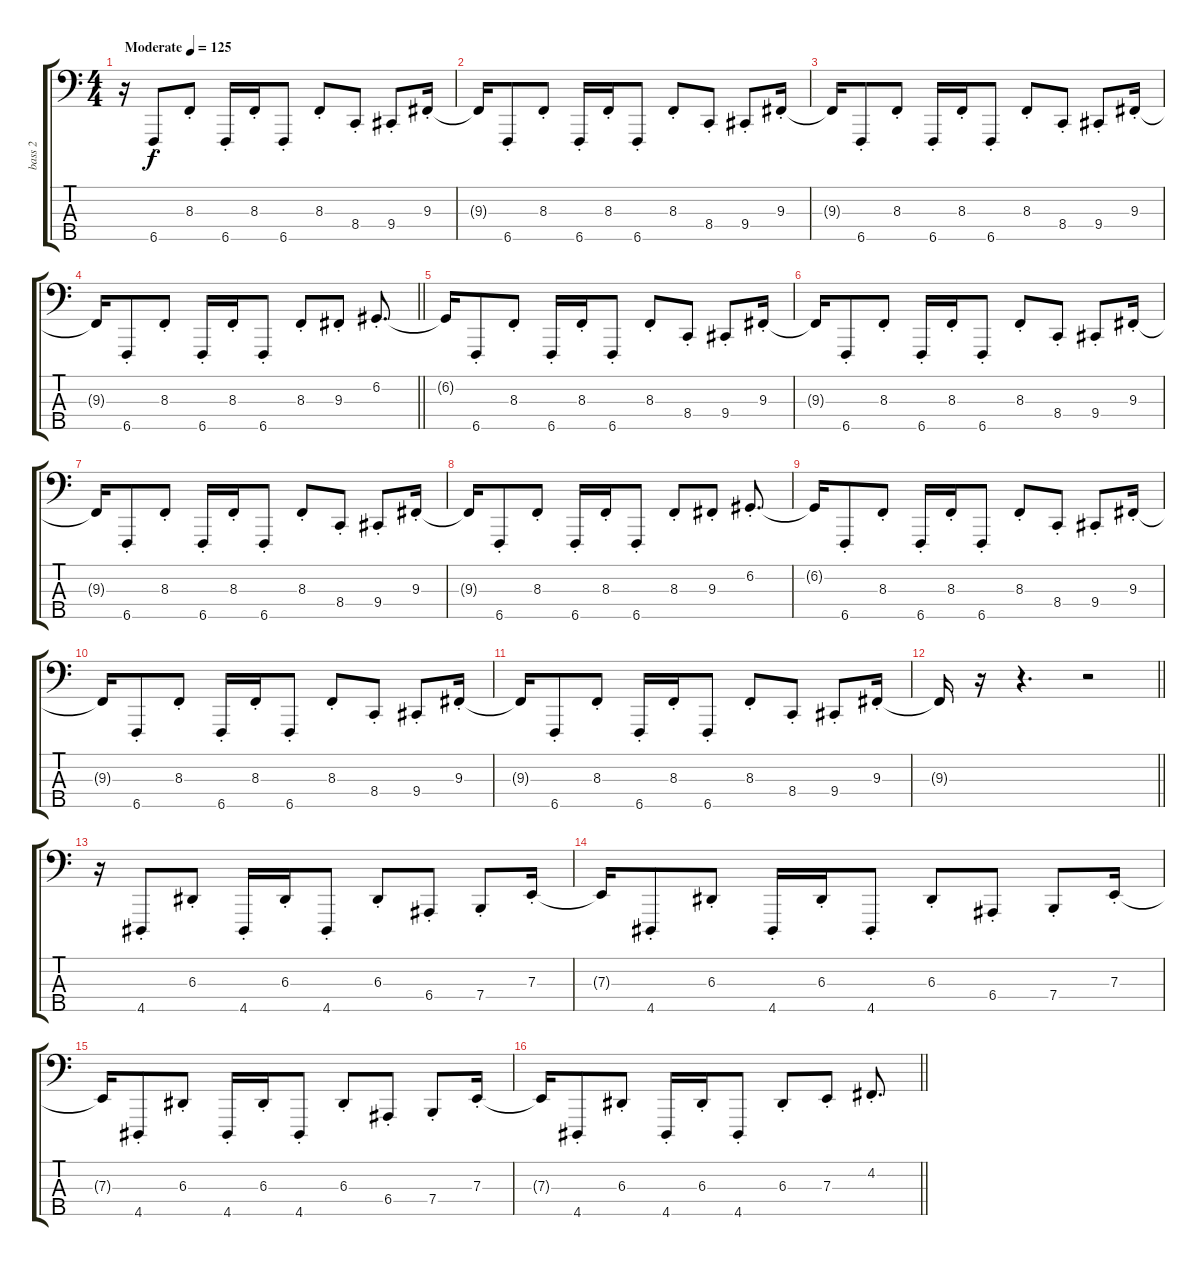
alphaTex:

\track ("bass 2" "bass 2") {instrument pad3polysynth}
\staff {score tabs}
\tuning (G2 D2 A1 E1 B0) {hide}
\ts (4 4)
\tempo (125 "Moderate")
\clef f4
\ks c
r.16{dy f instrument pad3polysynth} 6.5{st}.8 8.3{st}.8 6.5{st}.16 8.3{st}.16 6.5{st}.8 8.3{st}.8 8.4{st}.8 9.4{st}.8 9.3{st}.16 |
9.3{t}.16 6.5{st}.8 8.3{st}.8 6.5{st}.16 8.3{st}.16 6.5{st}.8 8.3{st}.8 8.4{st}.8 9.4{st}.8 9.3{st}.16 |
9.3{t}.16 6.5{st}.8 8.3{st}.8 6.5{st}.16 8.3{st}.16 6.5{st}.8 8.3{st}.8 8.4{st}.8 9.4{st}.8 9.3{st}.16 |
\barLineRight lightlight
9.3{t}.16 6.5{st}.8 8.3{st}.8 6.5{st}.16 8.3{st}.16 6.5{st}.8 8.3{st}.8 9.3{st}.8 6.2{st}.8{d} |
6.2{t}.16 6.5{st}.8 8.3{st}.8 6.5{st}.16 8.3{st}.16 6.5{st}.8 8.3{st}.8 8.4{st}.8 9.4{st}.8 9.3{st}.16 |
9.3{t}.16 6.5{st}.8 8.3{st}.8 6.5{st}.16 8.3{st}.16 6.5{st}.8 8.3{st}.8 8.4{st}.8 9.4{st}.8 9.3{st}.16 |
9.3{t}.16 6.5{st}.8 8.3{st}.8 6.5{st}.16 8.3{st}.16 6.5{st}.8 8.3{st}.8 8.4{st}.8 9.4{st}.8 9.3{st}.16 |
9.3{t}.16 6.5{st}.8 8.3{st}.8 6.5{st}.16 8.3{st}.16 6.5{st}.8 8.3{st}.8 9.3{st}.8 6.2{st}.8{d} |
6.2{t}.16 6.5{st}.8 8.3{st}.8 6.5{st}.16 8.3{st}.16 6.5{st}.8 8.3{st}.8 8.4{st}.8 9.4{st}.8 9.3{st}.16 |
9.3{t}.16 6.5{st}.8 8.3{st}.8 6.5{st}.16 8.3{st}.16 6.5{st}.8 8.3{st}.8 8.4{st}.8 9.4{st}.8 9.3{st}.16 |
9.3{t}.16 6.5{st}.8 8.3{st}.8 6.5{st}.16 8.3{st}.16 6.5{st}.8 8.3{st}.8 8.4{st}.8 9.4{st}.8 9.3{st}.16 |
\barLineRight lightlight
9.3{t}.16 r.16 r.4{d} r.2 |
r.16 4.5{st}.8 6.3{st}.8 4.5{st}.16 6.3{st}.16 4.5{st}.8 6.3{st}.8 6.4{st}.8 7.4{st}.8 7.3{st}.16 |
7.3{t}.16 4.5{st}.8 6.3{st}.8 4.5{st}.16 6.3{st}.16 4.5{st}.8 6.3{st}.8 6.4{st}.8 7.4{st}.8 7.3{st}.16 |
7.3{t}.16 4.5{st}.8 6.3{st}.8 4.5{st}.16 6.3{st}.16 4.5{st}.8 6.3{st}.8 6.4{st}.8 7.4{st}.8 7.3{st}.16 |
\barLineRight lightlight
7.3{t}.16 4.5{st}.8 6.3{st}.8 4.5{st}.16 6.3{st}.16 4.5{st}.8 6.3{st}.8 7.3{st}.8 4.2{st}.8{d}
